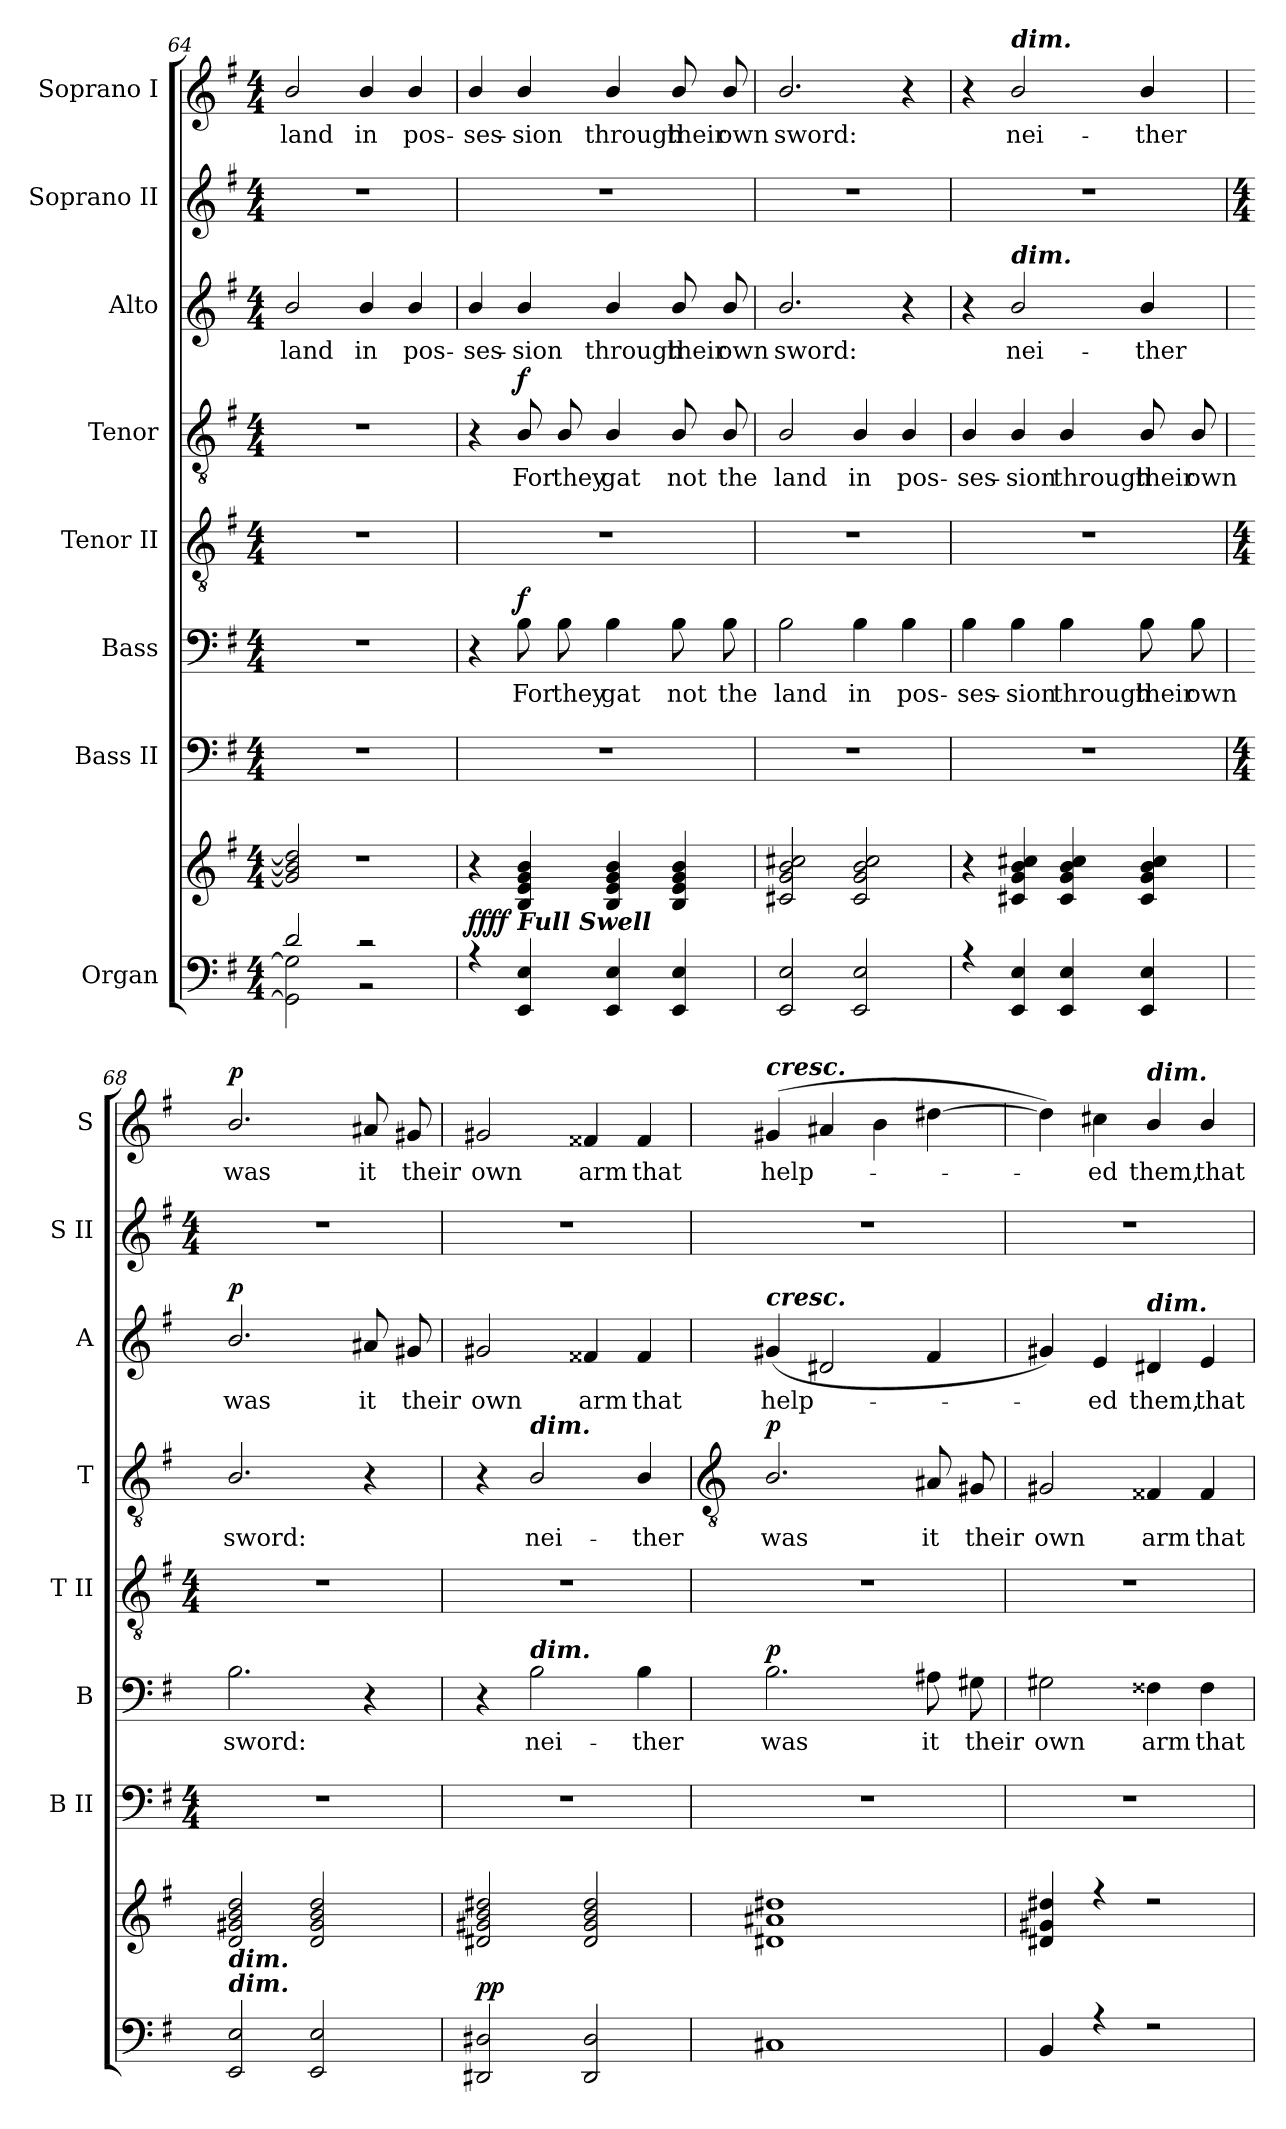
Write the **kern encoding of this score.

**kern	**kern	**dynam	**kern	**kern	**text	**dynam	**kern	**kern	**text	**dynam	**kern	**text	**dynam	**kern	**kern	**text	**dynam
*part8	*part8	*part8	*part7	*part6	*part6	*part6	*part5	*part4	*part4	*part4	*part3	*part3	*part3	*part2	*part1	*part1	*part1
*staff9	*staff8	*staff8/9	*staff7	*staff6	*staff6	*staff6	*staff5	*staff4	*staff4	*staff4	*staff3	*staff3	*staff3	*staff2	*staff1	*staff1	*staff1
*I"Organ	*	*	*I"Bass II	*I"Bass	*	*	*I"Tenor II	*I"Tenor	*	*	*I"Alto	*	*	*I"Soprano II	*I"Soprano I	*	*
*	*	*	*I'B II	*I'B	*	*	*I'T II	*I'T	*	*	*I'A	*	*	*I'S II	*I'S	*	*
!!LO:LB:g=z
*clefF4	*clefG2	*	*clefF4	*clefF4	*	*	*clefGv2	*clefGv2	*	*	*clefG2	*	*	*clefG2	*clefG2	*	*
*k[f#]	*k[f#]	*	*k[f#]	*k[f#]	*	*	*k[f#]	*k[f#]	*	*	*k[f#]	*	*	*k[f#]	*k[f#]	*	*
*G:	*G:	*	*G:	*G:	*	*	*G:	*G:	*	*	*G:	*	*	*G:	*G:	*	*
*M4/4	*M4/4	*	*M4/4	*M4/4	*	*	*M4/4	*M4/4	*	*	*M4/4	*	*	*M4/4	*M4/4	*	*
=64	=64	=64	=64	=64	=64	=64	=64	=64	=64	=64	=64	=64	=64	=64	=64	=64	=64
*^	*^	*	*	*	*	*	*	*	*	*	*	*	*	*	*	*	*
*	*	*	*^	*	*	*	*	*	*	*	*	*	*	*	*	*	*	*	*
!	!	!	!	!	!	!	!	!	!	!	!	!	!	!	!LO:LY:b	!	!	!	!LO:LY:b	!
2d/	2GG\] 2G\]	2g/] 2b/] 2dd/]	1ryy	1r	.	1r	1r	.	.	1r	1r	.	.	2b/	land	.	1r	2b/	land	.
!	!	!	!	!	!	!	!	!	!	!	!	!	!	!	!LO:LY:b	!	!	!	!LO:LY:b	!
2r	2r	2ryy	.	.	.	.	.	.	.	.	.	.	.	4b/	in	.	.	4b/	in	.
!	!	!	!	!	!	!	!	!	!	!	!	!	!	!	!LO:LY:b	!	!	!	!LO:LY:b	!
.	.	.	.	.	.	.	.	.	.	.	.	.	.	4b/	pos-	.	.	4b/	pos-	.
=65	=65	=65	=65	=65	=65	=65	=65	=65	=65	=65	=65	=65	=65	=65	=65	=65	=65	=65	=65	=65
!	!	!	!	!	!LO:DY:a=2	!	!	!	!	!	!	!	!	!	!LO:LY:b	!	!	!	!LO:LY:b	!
!	!	!	!	!	!LO:DY:n=1:b	!	!	!	!	!	!	!	!	!	!	!	!	!	!	!
4r	1ryy	4r	1ryy	1ryy	ff ff	1r	4r	.	.	1r	4r	.	.	4b/	-ses-	.	1r	4b/	-ses-	.
!	!	!LO:TX:b:Bi:t=Full Swell	!	!	!	!	!	!	!	!	!	!	!	!	!	!	!	!	!	!
!	!	!	!	!	!	!	!	!LO:LY:b	!LO:DY:b	!	!	!LO:LY:b	!LO:DY:b	!	!LO:LY:b	!	!	!	!LO:LY:b	!
4EE/ 4E/	.	4B/ 4e/ 4g/ 4b/	.	.	.	.	8B	For	f	.	8B/	For	f	4b/	-sion	.	.	4b/	-sion	.
!	!	!	!	!	!	!	!	!LO:LY:b	!	!	!	!LO:LY:b	!	!	!	!	!	!	!	!
.	.	.	.	.	.	.	8B	they	.	.	8B/	they	.	.	.	.	.	.	.	.
!	!	!	!	!	!	!	!	!LO:LY:b	!	!	!	!LO:LY:b	!	!	!LO:LY:b	!	!	!	!LO:LY:b	!
4EE/ 4E/	.	4B/ 4e/ 4g/ 4b/	.	.	.	.	4B	gat	.	.	4B/	gat	.	4b/	through	.	.	4b/	through	.
!	!	!	!	!	!	!	!	!LO:LY:b	!	!	!	!LO:LY:b	!	!	!LO:LY:b	!	!	!	!LO:LY:b	!
4EE/ 4E/	.	4B/ 4e/ 4g/ 4b/	.	.	.	.	8B	not	.	.	8B/	not	.	8b/	their	.	.	8b/	their	.
!	!	!	!	!	!	!	!	!LO:LY:b	!	!	!	!LO:LY:b	!	!	!LO:LY:b	!	!	!	!LO:LY:b	!
.	.	.	.	.	.	.	8B	the	.	.	8B/	the	.	8b/	own	.	.	8b/	own	.
=66	=66	=66	=66	=66	=66	=66	=66	=66	=66	=66	=66	=66	=66	=66	=66	=66	=66	=66	=66	=66
!	!	!	!	!	!	!	!	!LO:LY:b	!	!	!	!LO:LY:b	!	!	!LO:LY:b	!	!	!	!LO:LY:b	!
2EE/ 2E/	1ryy	2c#X/ 2g/ 2b/ 2cc#X/	1ryy	1ryy	.	1r	2B\	land	.	1r	2B/	land	.	2.b/	sword:	.	1r	2.b/	sword:	.
!	!	!	!	!	!	!	!	!LO:LY:b	!	!	!	!LO:LY:b	!	!	!	!	!	!	!	!
2EE/ 2E/	.	2c#/ 2g/ 2b/ 2cc#/	.	.	.	.	4B\	in	.	.	4B/	in	.	.	.	.	.	.	.	.
!	!	!	!	!	!	!	!	!LO:LY:b	!	!	!	!LO:LY:b	!	!	!	!	!	!	!	!
.	.	.	.	.	.	.	4B\	pos-	.	.	4B/	pos-	.	4r	.	.	.	4r	.	.
=67	=67	=67	=67	=67	=67	=67	=67	=67	=67	=67	=67	=67	=67	=67	=67	=67	=67	=67	=67	=67
!	!	!	!	!	!	!	!	!LO:LY:b	!	!	!	!LO:LY:b	!	!	!	!	!	!	!	!
4r	1ryy	4r	1ryy	1ryy	.	1r	4B\	-ses-	.	1r	4B/	-ses-	.	4r	.	.	1r	4r	.	.
!	!	!	!	!	!	!	!	!	!	!	!	!	!	!	!	!	!	!LO:TX:a:Bi:t=dim.	!	!
!	!	!	!	!	!	!	!	!	!	!	!	!	!	!LO:TX:a:Bi:t=dim.	!	!	!	!	!	!
!	!	!	!	!	!	!	!	!LO:LY:b	!	!	!	!LO:LY:b	!	!	!LO:LY:b	!	!	!	!LO:LY:b	!
4EE/ 4E/	.	4c#X/ 4g/ 4b/ 4cc#X/	.	.	.	.	4B\	-sion	.	.	4B/	-sion	.	2b/	nei-	.	.	2b/	nei-	.
!	!	!	!	!	!	!	!	!LO:LY:b	!	!	!	!LO:LY:b	!	!	!	!	!	!	!	!
4EE/ 4E/	.	4c#/ 4g/ 4b/ 4cc#/	.	.	.	.	4B\	through	.	.	4B/	through	.	.	.	.	.	.	.	.
!	!	!	!	!	!	!	!	!LO:LY:b	!	!	!	!LO:LY:b	!	!	!LO:LY:b	!	!	!	!LO:LY:b	!
4EE/ 4E/	.	4c#/ 4g/ 4b/ 4cc#/	.	.	.	.	8B\	their	.	.	8B/	their	.	4b/	-ther	.	.	4b/	-ther	.
!	!	!	!	!	!	!	!	!LO:LY:b	!	!	!	!LO:LY:b	!	!	!	!	!	!	!	!
.	.	.	.	.	.	.	8B\	own	.	.	8B/	own	.	.	.	.	.	.	.	.
!!LO:LB:g=z
=68	=68	=68	=68	=68	=68	=68	=68	=68	=68	=68	=68	=68	=68	=68	=68	=68	=68	=68	=68	=68
*	*	*	*	*	*	*M4/4	*	*	*	*M4/4	*	*	*	*	*	*	*M4/4	*	*	*
!	!	!LO:TX:b:Bi:t=dim.	!	!	!	!	!	!	!	!	!	!	!	!	!	!	!	!	!	!
!LO:TX:a:Bi:t=dim.	!	!	!	!	!	!	!	!	!	!	!	!	!	!	!	!	!	!	!	!
!	!	!	!	!	!	!	!	!LO:LY:b	!	!	!	!LO:LY:b	!	!	!LO:LY:b	!LO:DY:b	!	!	!LO:LY:b	!LO:DY:b
2EE/ 2E/	1ryy	2d/ 2g#X/ 2b/ 2dd/	1ryy	1ryy	.	1r	2.B\	sword:	.	1r	2.B/	sword:	.	2.b/	was	p	1r	2.b/	was	p
2EE/ 2E/	.	2d/ 2g#/ 2b/ 2dd/	.	.	.	.	.	.	.	.	.	.	.	.	.	.	.	.	.	.
!	!	!	!	!	!	!	!	!	!	!	!	!	!	!	!LO:LY:b	!	!	!	!LO:LY:b	!
.	.	.	.	.	.	.	4r	.	.	.	4r	.	.	8a#X	it	.	.	8a#X	it	.
!	!	!	!	!	!	!	!	!	!	!	!	!	!	!	!LO:LY:b	!	!	!	!LO:LY:b	!
.	.	.	.	.	.	.	.	.	.	.	.	.	.	8g#X	their	.	.	8g#X	their	.
*	*	*	*v	*v	*	*	*	*	*	*	*	*	*	*	*	*	*	*	*	*
!!LO:LB:g=z
=69	=69	=69	=69	=69	=69	=69	=69	=69	=69	=69	=69	=69	=69	=69	=69	=69	=69	=69	=69
!	!	!	!	!LO:DY:a=2	!	!	!	!	!	!	!	!	!	!LO:LY:b	!	!	!	!LO:LY:b	!
!	!	!	!	!LO:DY:n=1:b	!	!	!	!	!	!	!	!	!	!	!	!	!	!	!
2DD#X/ 2D#X/	1ryy	2d#X/ 2g#X/ 2b/ 2dd#X/	1ryy	p p	1r	4r	.	.	1r	4r	.	.	2g#X	own	.	1r	2g#X	own	.
!	!	!	!	!	!	!	!	!	!	!LO:TX:a:Bi:t=dim.	!	!	!	!	!	!	!	!	!
!	!	!	!	!	!	!LO:TX:a:Bi:t=dim.	!	!	!	!	!	!	!	!	!	!	!	!	!
!	!	!	!	!	!	!	!LO:LY:b	!	!	!	!LO:LY:b	!	!	!	!	!	!	!	!
.	.	.	.	.	.	2B\	nei-	.	.	2B/	nei-	.	.	.	.	.	.	.	.
!	!	!	!	!	!	!	!	!	!	!	!	!	!	!LO:LY:b	!	!	!	!LO:LY:b	!
2DD#/ 2D#/	.	2d#/ 2g#/ 2b/ 2dd#/	.	.	.	.	.	.	.	.	.	.	4f##X	arm	.	.	4f##X	arm	.
!	!	!	!	!	!	!	!LO:LY:b	!	!	!	!LO:LY:b	!	!	!LO:LY:b	!	!	!	!LO:LY:b	!
.	.	.	.	.	.	4B\	-ther	.	.	4B/	-ther	.	4f##	that	.	.	4f##	that	.
!!LO:LB:g=z
=70	=70	=70	=70	=70	=70	=70	=70	=70	=70	=70	=70	=70	=70	=70	=70	=70	=70	=70	=70
*	*	*	*	*	*	*	*	*	*	*clefGv2	*	*	*	*	*	*	*	*	*
!	!	!	!	!	!	!	!	!	!	!	!	!	!	!	!	!	!LO:TX:a:Bi:t=cresc.	!	!
!	!	!	!	!	!	!	!	!	!	!	!	!	!LO:TX:a:Bi:t=cresc.	!	!	!	!	!	!
!	!	!	!	!	!	!	!LO:LY:b	!LO:DY:b	!	!	!LO:LY:b	!LO:DY:b	!	!LO:LY:b	!	!	!	!LO:LY:b	!
1C#X/	1ryy	1d#X/ 1a#X/ 1dd#X/	1ryy	.	1r	2.B\	was	p	1r	2.B/	was	p	(<4g#X	help-	.	1r	(>4g#X	help-	.
.	.	.	.	.	.	.	.	.	.	.	.	.	2d#X	.	.	.	4a#X	.	.
.	.	.	.	.	.	.	.	.	.	.	.	.	.	.	.	.	4b	.	.
!	!	!	!	!	!	!	!LO:LY:b	!	!	!	!LO:LY:b	!	!	!	!	!	!	!	!
.	.	.	.	.	.	8A#X	it	.	.	8A#X	it	.	4f#	.	.	.	[4dd#X	.	.
!	!	!	!	!	!	!	!LO:LY:b	!	!	!	!LO:LY:b	!	!	!	!	!	!	!	!
.	.	.	.	.	.	8G#X	their	.	.	8G#X	their	.	.	.	.	.	.	.	.
=71	=71	=71	=71	=71	=71	=71	=71	=71	=71	=71	=71	=71	=71	=71	=71	=71	=71	=71	=71
!	!	!	!	!	!	!	!LO:LY:b	!	!	!	!LO:LY:b	!	!	!	!	!	!	!	!
4BB/	1ryy	4d#X/ 4g#X/ 4dd#X/	1ryy	.	1r	2G#X	own	.	1r	2G#X	own	.	4g#X)	.	.	1r	4dd#])	.	.
!	!	!	!	!	!	!	!	!	!	!	!	!	!	!LO:LY:b	!	!	!	!LO:LY:b	!
4r	.	4r	.	.	.	.	.	.	.	.	.	.	4e	ed	.	.	4cc#X	ed	.
!	!	!	!	!	!	!	!	!	!	!	!	!	!	!	!	!	!LO:TX:a:Bi:t=dim.	!	!
!	!	!	!	!	!	!	!	!	!	!	!	!	!LO:TX:a:Bi:t=dim.	!	!	!	!	!	!
!	!	!	!	!	!	!	!LO:LY:b	!	!	!	!LO:LY:b	!	!	!LO:LY:b	!	!	!	!LO:LY:b	!
2r	.	2r	.	.	.	4F##X	arm	.	.	4F##X	arm	.	4d#X	them,	.	.	4b/	them,	.
!	!	!	!	!	!	!	!LO:LY:b	!	!	!	!LO:LY:b	!	!	!LO:LY:b	!	!	!	!LO:LY:b	!
.	.	.	.	.	.	4F##	that	.	.	4F##	that	.	4e	that	.	.	4b/	that	.
*v	*v	*	*	*	*	*	*	*	*	*	*	*	*	*	*	*	*	*	*
*	*v	*v	*	*	*	*	*	*	*	*	*	*	*	*	*	*	*	*
=	=	=	=	=	=	=	=	=	=	=	=	=	=	=	=	=	=
*-	*-	*-	*-	*-	*-	*-	*-	*-	*-	*-	*-	*-	*-	*-	*-	*-	*-
